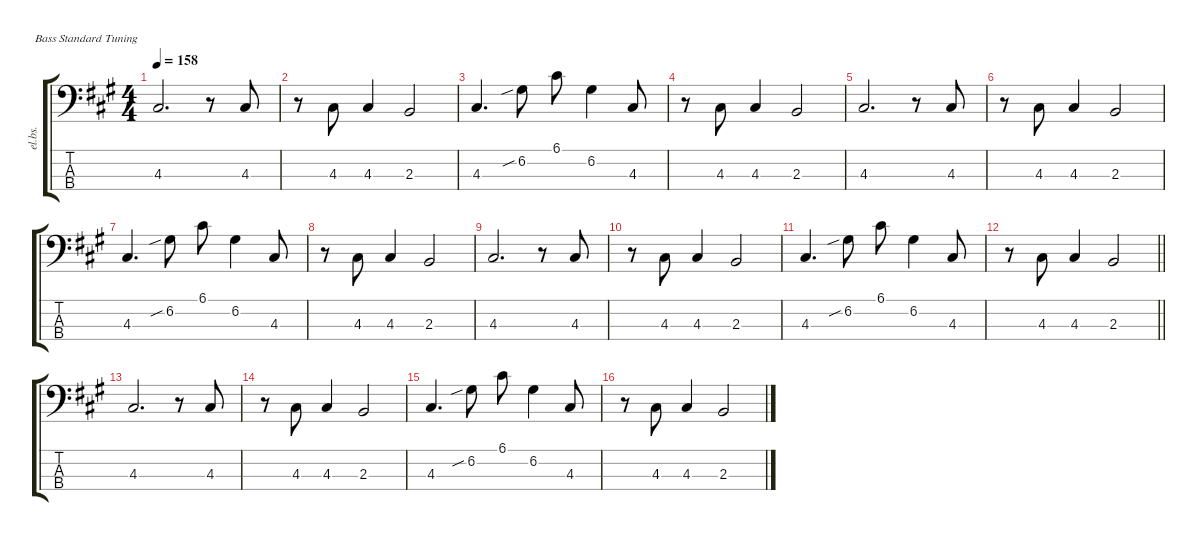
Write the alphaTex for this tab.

\defaultSystemsLayout 4
\hideDynamics
\bracketExtendMode groupsimilarinstruments
\otherSystemsTrackNameOrientation horizontal
\track ("Bass" "el.bs.") {instrument electricbassfinger}
\staff {score tabs}
\tuning (G2 D2 A1 E1)
\ts (4 4)
\tempo 158
\clef f4
\ks f#minor
4.3{acc #}.2{d dy f beam Up} r.8{beam Up} 4.3{acc #}.8{dy ff beam Up} |
r.8{beam Down} 4.3{acc #}.8{beam Up} 4.3{acc #}.4{beam Up} 2.3{acc forcenatural}.2{dy f beam Up} |
4.3{acc #}.4{d dy ff beam Up} 6.2{sib acc #}.8{dy f beam Down} 6.1{acc #}.8{beam Down} 6.2{acc #}.4{dy ff beam Down} 4.3{acc #}.8{beam Up} |
r.8{beam Down} 4.3{acc #}.8{beam Up} 4.3{acc #}.4{beam Up} 2.3{acc forcenatural}.2{beam Up} |
4.3{acc #}.2{d dy f beam Up} r.8{beam Up} 4.3{acc #}.8{dy ff beam Up} |
r.8{beam Down} 4.3{acc #}.8{beam Up} 4.3{acc #}.4{beam Up} 2.3{acc forcenatural}.2{dy f beam Up} |
4.3{acc #}.4{d dy ff beam Up} 6.2{sib acc #}.8{dy f beam Down} 6.1{acc #}.8{beam Down} 6.2{acc #}.4{dy ff beam Down} 4.3{acc #}.8{beam Up} |
r.8{beam Down} 4.3{acc #}.8{beam Up} 4.3{acc #}.4{beam Up} 2.3{acc forcenatural}.2{beam Up} |
4.3{acc #}.2{d dy f beam Up} r.8{beam Up} 4.3{acc #}.8{dy ff beam Up} |
r.8{beam Down} 4.3{acc #}.8{beam Up} 4.3{acc #}.4{beam Up} 2.3{acc forcenatural}.2{dy f beam Up} |
4.3{acc #}.4{d dy ff beam Up} 6.2{sib acc #}.8{dy f beam Down} 6.1{acc #}.8{beam Down} 6.2{acc #}.4{dy ff beam Down} 4.3{acc #}.8{beam Up} |
\barLineRight lightlight
r.8{beam Down} 4.3{acc #}.8{beam Up} 4.3{acc #}.4{beam Up} 2.3{acc forcenatural}.2{beam Up} |
4.3{acc #}.2{d dy f beam Up} r.8{beam Up} 4.3{acc #}.8{dy ff beam Up} |
r.8{beam Down} 4.3{acc #}.8{beam Up} 4.3{acc #}.4{beam Up} 2.3{acc forcenatural}.2{dy f beam Up} |
4.3{acc #}.4{d dy ff beam Up} 6.2{sib acc #}.8{dy f beam Down} 6.1{acc #}.8{beam Down} 6.2{acc #}.4{dy ff beam Down} 4.3{acc #}.8{beam Up} |
r.8{beam Down} 4.3{acc #}.8{beam Up} 4.3{acc #}.4{beam Up} 2.3{acc forcenatural}.2{beam Up}
